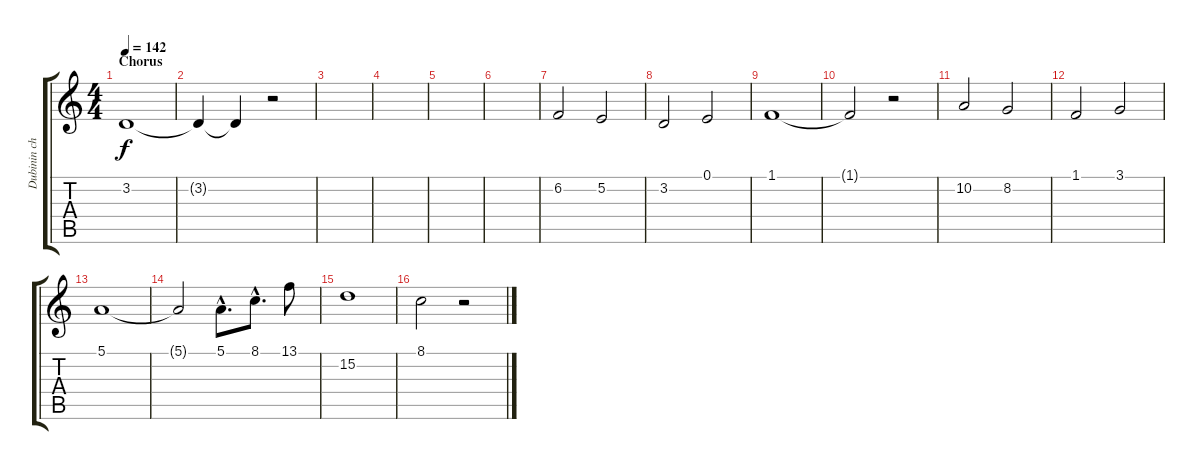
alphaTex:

\track ("Dubinin chant" "Dubinin ch") {instrument baritonesax}
\staff {score tabs}
\tuning (E4 B3 G3 D3 A2 E2) {hide}
\ts (4 4)
\section ("" "Chorus")
\tempo 142
\clef g2
\ks c
3.2.1{dy f} |
3.2{t}.4 3.2{t}.4 r.2 |
|
|
|
|
6.2.2 5.2.2 |
3.2.2 0.1.2 |
1.1.1 |
1.1{t}.2 r.2 |
10.2.2 8.2.2 |
1.1.2 3.1.2 |
5.1.1 |
5.1{t}.2 5.1{hac}.8{d} 8.1{hac}.8{d} 13.1.8 |
15.2.1 |
8.1.2 r.2
